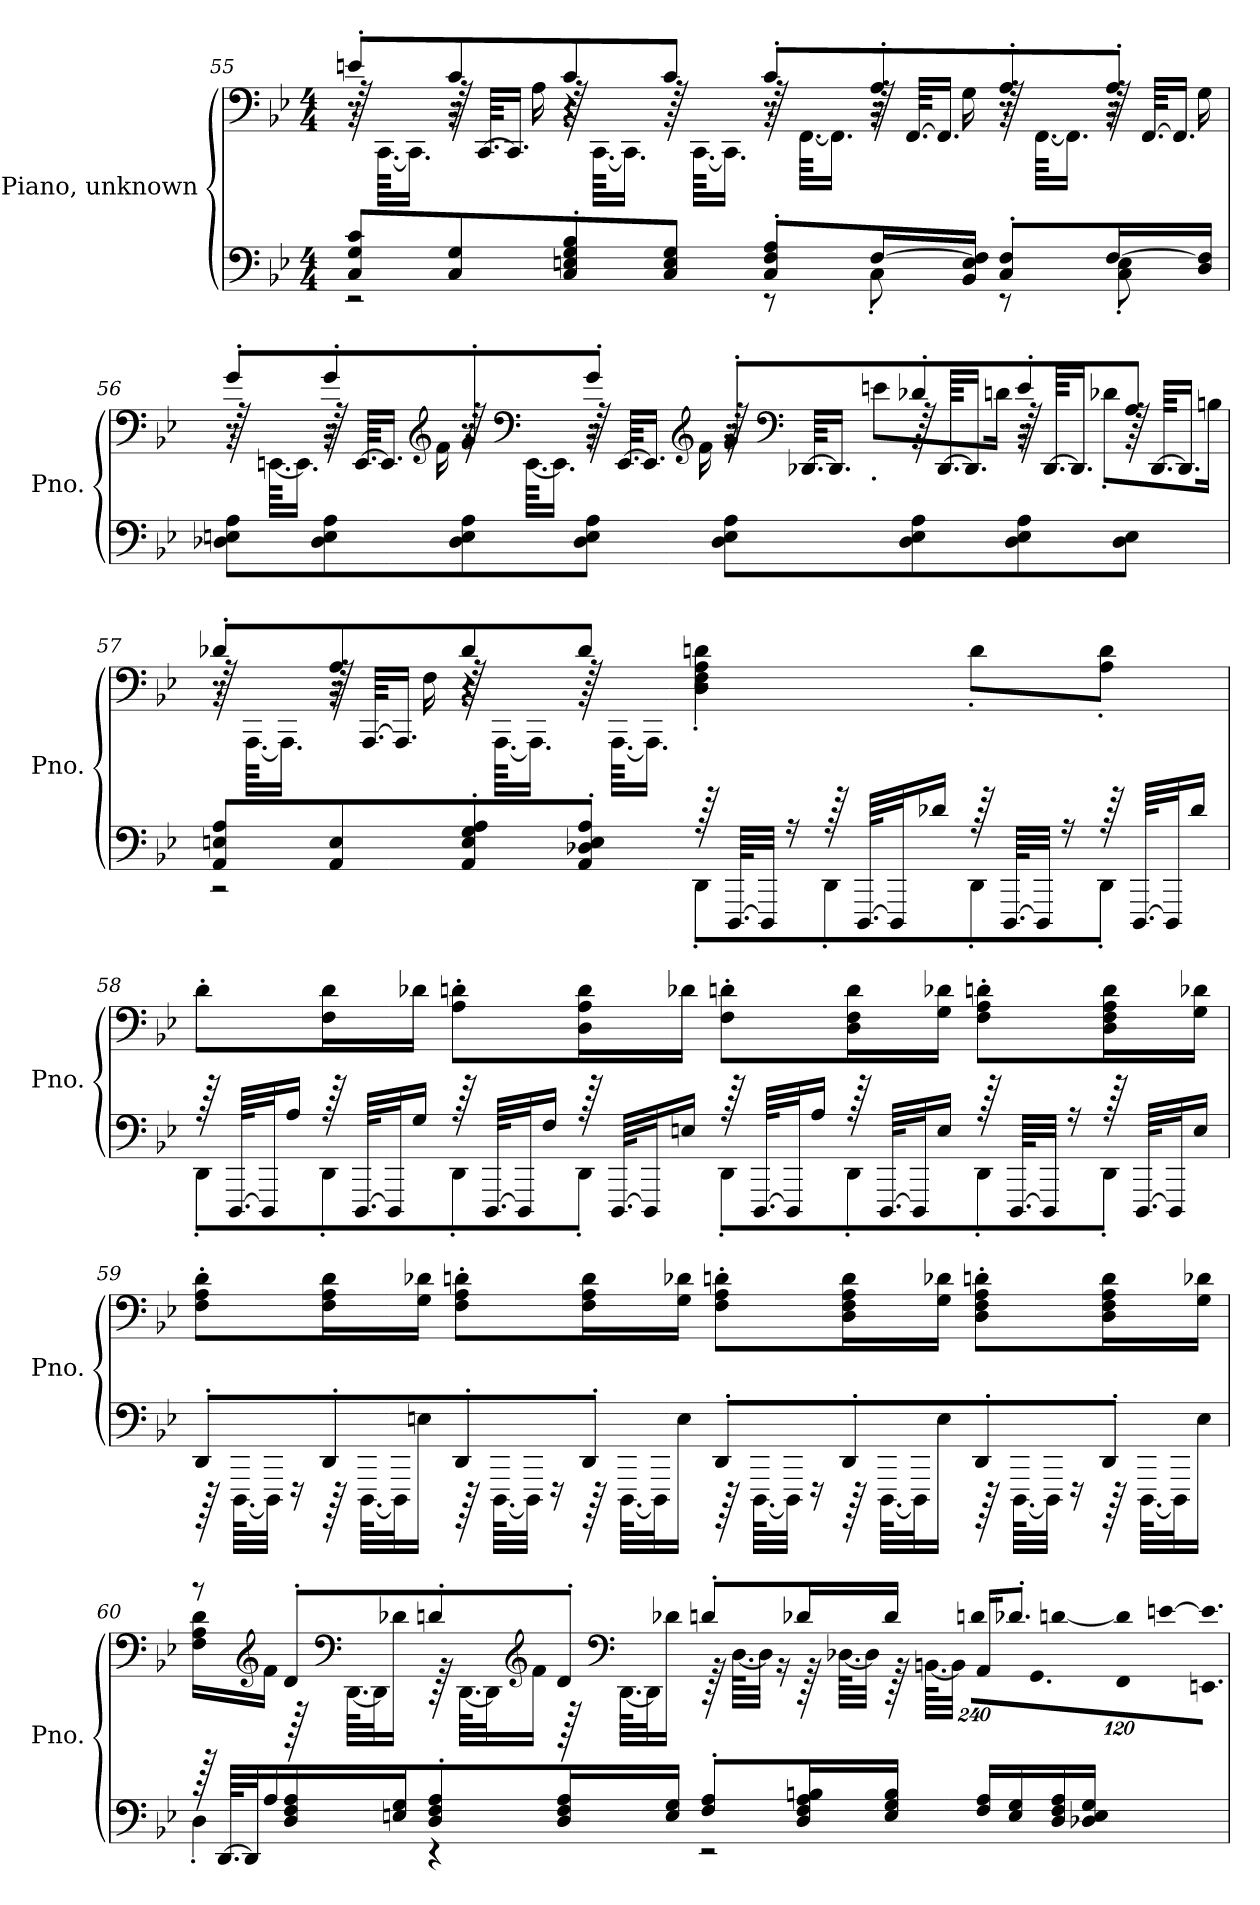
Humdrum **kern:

**kern	**kern
*part1	*part1
*staff2	*staff1
*I"Piano, unknown	*
*I'Pno.	*
!!LO:LB:g=z
*clefF4	*clefF4
*k[b-e-]	*k[b-e-]
*M4/4	*M4/4
=55	=55
*^	*^
*	*	*	*^
8C/ 8G/ 8c/L	2r	8en'/L	128r	8r
.	.	.	[64.CC\KKLL	.
.	.	.	16.CC\JJ]	.
8C/ 8G/	.	8c/	16r	128r
.	.	.	.	[64.CC/KKLL
.	.	.	.	16.CC/JJ]
.	.	.	16A\	.
8C/' 8En/' 8G/' 8B-/'	.	8c/	128r	4r
.	.	.	[64.CC\KKLL	.
.	.	.	16.CC\JJ]	.
8C/ 8E/ 8G/J	.	8c/J	128r	.
.	.	.	[64.CC\KKLL	.
.	.	.	16.CC\JJ]	.
8C/' 8F/' 8A/'L	8r	8c'/L	128r	8r
.	.	.	[64.FF\KKLL	.
.	.	.	16.FF\JJ]	.
[16F/L	8C'\	8A'/	16r	128r
.	.	.	.	[64.FF/KKLL
.	.	.	.	16.FF/JJ]
16BB-/ 16E/ 16F/]JJ	.	.	16G\	.
8C/' 8F/'L	8r	8A'/	128r	8r
.	.	.	[64.FF\KKLL	.
.	.	.	16.FF\JJ]	.
[16F/L	8C\' 8E\'	8A'/J	16r	128r
.	.	.	.	[64.FF/KKLL
.	.	.	.	16.FF/JJ]
16D/ 16F/]JJ	.	.	16G\	.
*v	*v	*	*	*
!!LO:LB:g=z	!!	!!
=56	=56	=56	=56
8D-X\ 8En\ 8A\L	8g'/L	128r	8r
.	.	[64.EEn\KKLL	.
.	.	16.EE\JJ]	.
8D-\ 8E\ 8A\	8g'/	16r	128r
.	.	.	[64.EE/KKLL
.	.	.	16.EE/JJ]
*	*clefG2	*	*
.	.	16f\	.
8D-\ 8E\ 8A\	8g'/	128r	8r
*	*clefF4	*	*
.	.	[64.EE\KKLL	.
.	.	16.EE\JJ]	.
8D-\ 8E\ 8A\J	8g'/J	16r	128r
.	.	.	[64.EE/KKLL
.	.	.	16.EE/JJ]
*	*clefG2	*	*
.	.	16f\	.
8D-\ 8E\ 8A\L	8g'/L	16r	128r
*	*clefF4	*	*
.	.	.	[64.DD-X/KKLL
.	.	.	16.DD-/JJ]
.	.	8en'\L	.
8D-\ 8E\ 8A\	8d-X'/	.	128r
.	.	.	[64.DD-/KKLL
.	.	.	16.DD-/JJ]
.	.	16dn\Jk	.
8D-\ 8E\ 8A\	8e'/	16r	128r
.	.	.	[64.DD-/KKLL
.	.	.	16.DD-/JJ]
.	.	8d-X'\L	.
8D-\ 8E\J	8A/J	.	128r
.	.	.	[64.DD-/KKLL
.	.	.	16.DD-/JJ]
.	.	16Bn\Jk	.
!!LO:LB:g=z	!!	!!
=57	=57	=57	=57
*^	*	*	*
8AA/ 8En/ 8A/L	2r	8d-X'/L	128r	8r
.	.	.	[64.AAA\KKLL	.
.	.	.	16.AAA\JJ]	.
8AA/ 8E/	.	8A/	16r	128r
.	.	.	.	[64.AAA/KKLL
.	.	.	.	16.AAA/JJ]
.	.	.	16F\	.
8AA/' 8E/' 8G/' 8A/'	.	8d-/	128r	4r
.	.	.	[64.AAA\KKLL	.
.	.	.	16.AAA\JJ]	.
8AA/' 8D-X/' 8E/' 8A/'J	.	8d-/J	128r	.
.	.	.	[64.AAA\KKLL	.
.	.	.	16.AAA\JJ]	.
128r	8DD'\L	2r	4D\' 4F\' 4A\' 4dn\'	2r
[64.DDD/KLLL	.	.	.	.
32DDD/JJJ]	.	.	.	.
16r	.	.	.	.
128r	8DD'\	.	.	.
[64.DDD/KLLL	.	.	.	.
32DDD/J]	.	.	.	.
16d-X/JJ	.	.	.	.
128r	8DD'\	.	8d'\L	.
[64.DDD/KLLL	.	.	.	.
32DDD/JJJ]	.	.	.	.
16r	.	.	.	.
128r	8DD'\J	.	8A\' 8d\'J	.
[64.DDD/KLLL	.	.	.	.
32DDD/J]	.	.	.	.
16d-/JJ	.	.	.	.
*	*	*v	*v	*v
!!LO:LB:g=z
=58	=58	=58
128r	8DD'\L	8d'\L
[64.DDD/KLLL	.	.
32DDD/J]	.	.
16A/JJ	.	.
128r	8DD'\	16F\ 16d\L
[64.DDD/KLLL	.	.
32DDD/J]	.	.
16G/JJ	.	16d-X\JJ
128r	8DD'\	8A\' 8dn\'L
[64.DDD/KLLL	.	.
32DDD/J]	.	.
16F/JJ	.	.
128r	8DD'\J	16D\ 16A\ 16d\L
[64.DDD/KLLL	.	.
32DDD/J]	.	.
16En/JJ	.	16d-X\JJ
128r	8DD'\L	8F\' 8dn\'L
[64.DDD/KLLL	.	.
32DDD/J]	.	.
16A/JJ	.	.
128r	8DD'\	16D\ 16F\ 16d\L
[64.DDD/KLLL	.	.
32DDD/J]	.	.
16E/JJ	.	16G\ 16d-X\JJ
128r	8DD'\	8F\' 8A\' 8dn\'L
[64.DDD/KLLL	.	.
32DDD/JJJ]	.	.
16r	.	.
128r	8DD'\J	16D\ 16F\ 16A\ 16d\L
[64.DDD/KLLL	.	.
32DDD/J]	.	.
16E/JJ	.	16G\ 16d-X\JJ
!!LO:PB:g=z
=59	=59	=59
8DD'/L	128r	8F\' 8A\' 8d\'L
.	[64.DDD\KLLL	.
.	32DDD\JJJ]	.
.	16r	.
8DD'/	128r	16F\ 16A\ 16d\L
.	[64.DDD\KLLL	.
.	32DDD\J]	.
.	16En\JJ	16G\ 16d-X\JJ
8DD'/	128r	8F\' 8A\' 8dn\'L
.	[64.DDD\KLLL	.
.	32DDD\JJJ]	.
.	16r	.
8DD'/J	128r	16F\ 16A\ 16d\L
.	[64.DDD\KLLL	.
.	32DDD\J]	.
.	16E\JJ	16G\ 16d-X\JJ
8DD'/L	128r	8F\' 8A\' 8dn\'L
.	[64.DDD\KLLL	.
.	32DDD\JJJ]	.
.	16r	.
8DD'/	128r	16D\ 16F\ 16A\ 16d\L
.	[64.DDD\KLLL	.
.	32DDD\J]	.
.	16E\JJ	16G\ 16d-X\JJ
8DD'/	128r	8D\' 8F\' 8A\' 8dn\'L
.	[64.DDD\KLLL	.
.	32DDD\JJJ]	.
.	16r	.
8DD'/J	128r	16D\ 16F\ 16A\ 16d\L
.	[64.DDD\KLLL	.
.	32DDD\J]	.
.	16E\JJ	16G\ 16d-X\JJ
!!LO:LB:g=z
=60	=60	=60
*	*	*^
128r	4D'\	8r	16F\ 16A\ 16d\LL
[64.DD/KLLL	.	.	.
32DD/J]	.	.	.
*	*	*clefG2	*
16A/	.	.	16f\JJ
16D/ 16F/ 16A/	.	8d'/L	128r
*	*	*clefF4	*
.	.	.	[64.DD\KLLL
.	.	.	32DD\J]
16En/ 16G/J	.	.	16d-X\JJ
8D/' 8F/' 8A/'	4r	8dn'/	128r
.	.	.	[64.DD\KLLL
.	.	.	32DD\J]
*	*	*clefG2	*
.	.	.	16f\JJ
16D/ 16F/ 16A/L	.	8d'/J	128r
*	*	*clefF4	*
.	.	.	[64.DD\KLLL
.	.	.	32DD\J]
16E/ 16G/JJ	.	.	16d-X\JJ
8F/' 8A/'L	2r	8dn'/L	128r
.	.	.	[64.D\KLLL
.	.	.	32D\JJJ]
.	.	.	16r
16D/ 16F/ 16A/ 16Bn/L	.	16d-X/L	128r
.	.	.	[64.D-X\KLLL
.	.	.	32D-\JJJ]
16E/ 16G/ 16B/JJ	.	16d-/JJ	128r
.	.	.	[64.BBn\KLLL
.	.	.	32BB\JJJ]
*	*	*	*Xbrackettup
!	!	!	!LO:N:vis=16
16F/ 16A/LL	.	16AA/KL	1920%137dn\LL
16E/ 16G/	.	8.d-X'/J	.
!	!	!	!LO:N:vis=32.
.	.	.	1920%103GG\L
!	!	!	!LO:N:vis=64
16D/ 16F/ 16A/	.	.	[960%17dn\K
!	!	!	!LO:N:vis=32
.	.	.	640%23FF\ 640%23d\]
!	!	!	!LO:N:vis=64
.	.	.	[960%17en\K
16D-X/ 16E/ 16G/JJ	.	.	.
!	!	!	!LO:N:vis=32.
.	.	.	1920%103EEn\ 1920%103e\]JJJ
*v	*v	*	*
*	*v	*v
=	=
*-	*-
